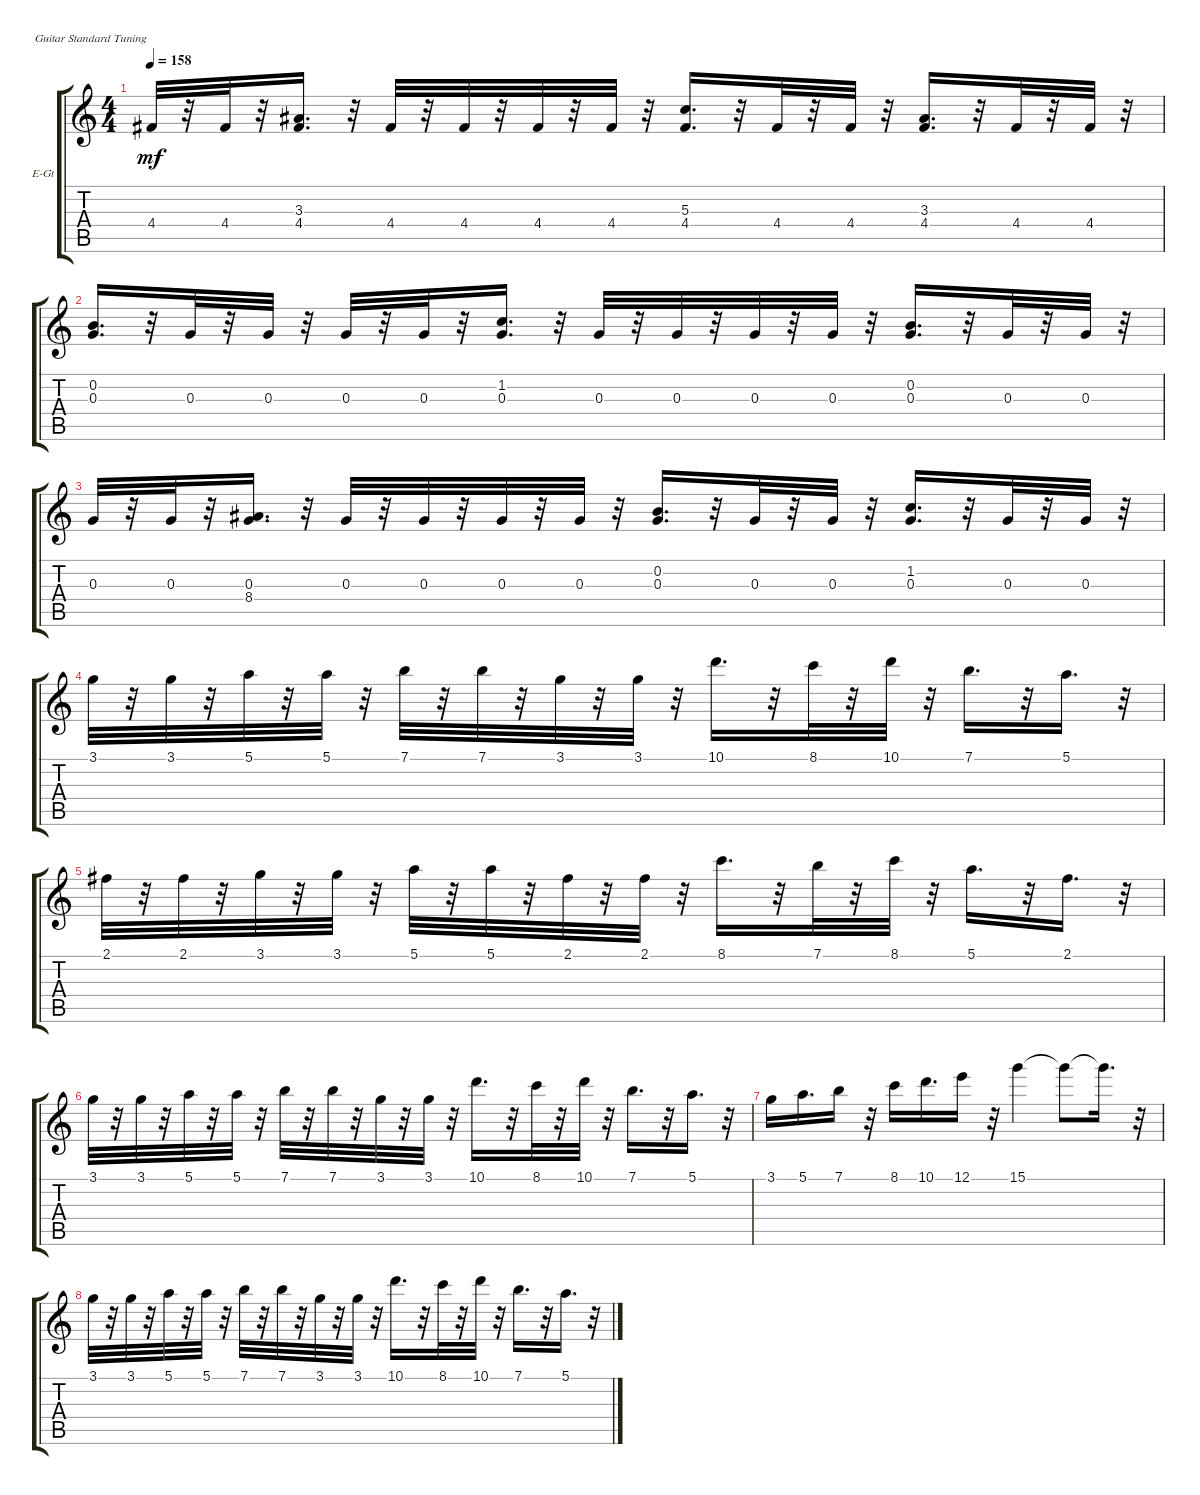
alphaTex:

\bracketExtendMode groupsimilarinstruments
\firstSystemTrackNameOrientation horizontal
\otherSystemsTrackNameOrientation horizontal
\track ("" "E-Gt") {instrument electricguitarclean}
\staff {score tabs}
\tuning (E4 B3 G3 D3 A2 E2)
\ts (4 4)
\tempo 158
\clef g2
\ks c
4.4.32{dy mf} r.32 4.4.32 r.32 (4.4 3.3).16{d} r.32 4.4.32 r.32 4.4.32 r.32 4.4.32 r.32 4.4.32 r.32 (4.4 5.3).16{d} r.32 4.4.32 r.32 4.4.32 r.32 (4.4 3.3).16{d} r.32 4.4.32 r.32 4.4.32 r.32 |
(0.3 0.2).16{d} r.32 0.3.32 r.32 0.3.32 r.32 0.3.32 r.32 0.3.32 r.32 (0.3 1.2).16{d} r.32 0.3.32 r.32 0.3.32 r.32 0.3.32 r.32 0.3.32 r.32 (0.3 0.2).16{d} r.32 0.3.32 r.32 0.3.32 r.32 |
0.3.32 r.32 0.3.32 r.32 (0.3 8.4).16{d} r.32 0.3.32 r.32 0.3.32 r.32 0.3.32 r.32 0.3.32 r.32 (0.2 0.3).16{d} r.32 0.3.32 r.32 0.3.32 r.32 (1.2 0.3).16{d} r.32 0.3.32 r.32 0.3.32 r.32 |
3.1.32 r.32 3.1.32 r.32 5.1.32 r.32 5.1.32 r.32 7.1.32 r.32 7.1.32 r.32 3.1.32 r.32 3.1.32 r.32 10.1.16{d} r.32 8.1.32 r.32 10.1.32 r.32 7.1.16{d} r.32 5.1.16{d} r.32 |
2.1.32 r.32 2.1.32 r.32 3.1.32 r.32 3.1.32 r.32 5.1.32 r.32 5.1.32 r.32 2.1.32 r.32 2.1.32 r.32 8.1.16{d} r.32 7.1.32 r.32 8.1.32 r.32 5.1.16{d} r.32 2.1.16{d} r.32 |
3.1.32 r.32 3.1.32 r.32 5.1.32 r.32 5.1.32 r.32 7.1.32 r.32 7.1.32 r.32 3.1.32 r.32 3.1.32 r.32 10.1.16{d} r.32 8.1.32 r.32 10.1.32 r.32 7.1.16{d} r.32 5.1.16{d} r.32 |
3.1.16 5.1.16{d} 7.1.16 r.32 8.1.16 10.1.16{d} 12.1.16 r.32 15.1.4 15.1{t}.8 15.1{t}.16{d} r.32 |
3.1.32 r.32 3.1.32 r.32 5.1.32 r.32 5.1.32 r.32 7.1.32 r.32 7.1.32 r.32 3.1.32 r.32 3.1.32 r.32 10.1.16{d} r.32 8.1.32 r.32 10.1.32 r.32 7.1.16{d} r.32 5.1.16{d} r.32
